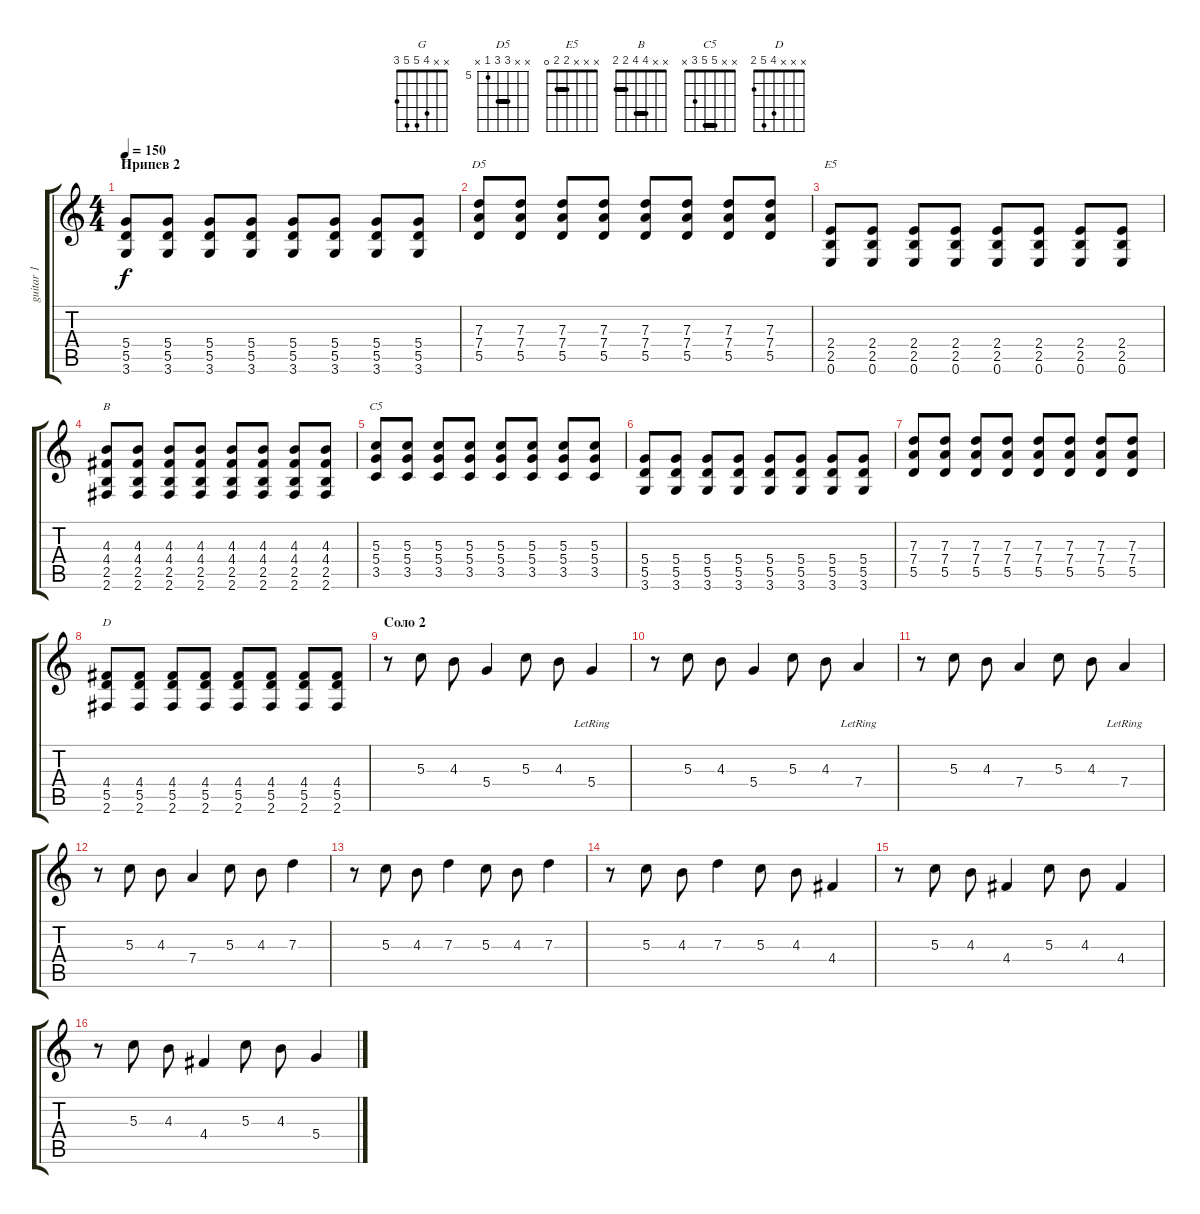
\track ("guitar 1" "guitar 1") {instrument overdrivenguitar}
\staff {score tabs}
\tuning (E4 B3 G3 D3 A2 E2) {hide}
\chord ("G" x x 4 5 5 3)
\chord ("D5" x x 7 7 5 x) {firstfret 5 barre 7}
\chord ("E5" x x x 2 2 0) {barre 2}
\chord ("B" x x 4 4 2 2) {barre (2 4)}
\chord ("C5" x x 5 5 3 x) {barre 5}
\chord ("D" x x x 4 5 2)
\ts (4 4)
\section ("" "Припев 2")
\tempo 150
\clef g2
\ks c
(5.4 5.5 3.6).8{ch "G" dy f} (5.4 5.5 3.6).8 (5.4 5.5 3.6).8 (5.4 5.5 3.6).8 (5.4 5.5 3.6).8 (5.4 5.5 3.6).8 (5.4 5.5 3.6).8 (5.4 5.5 3.6).8 |
(7.3 7.4 5.5).8{ch "D5"} (7.3 7.4 5.5).8 (7.3 7.4 5.5).8 (7.3 7.4 5.5).8 (7.3 7.4 5.5).8 (7.3 7.4 5.5).8 (7.3 7.4 5.5).8 (7.3 7.4 5.5).8 |
(2.4 2.5 0.6).8{ch "E5"} (2.4 2.5 0.6).8 (2.4 2.5 0.6).8 (2.4 2.5 0.6).8 (2.4 2.5 0.6).8 (2.4 2.5 0.6).8 (2.4 2.5 0.6).8 (2.4 2.5 0.6).8 |
(4.3 4.4 2.5 2.6).8{ch "B"} (4.3 4.4 2.5 2.6).8 (4.3 4.4 2.5 2.6).8 (4.3 4.4 2.5 2.6).8 (4.3 4.4 2.5 2.6).8 (4.3 4.4 2.5 2.6).8 (4.3 4.4 2.5 2.6).8 (4.3 4.4 2.5 2.6).8 |
(5.3 5.4 3.5).8{ch "C5"} (5.3 5.4 3.5).8 (5.3 5.4 3.5).8 (5.3 5.4 3.5).8 (5.3 5.4 3.5).8 (5.3 5.4 3.5).8 (5.3 5.4 3.5).8 (5.3 5.4 3.5).8 |
(5.4 5.5 3.6).8 (5.4 5.5 3.6).8 (5.4 5.5 3.6).8 (5.4 5.5 3.6).8 (5.4 5.5 3.6).8 (5.4 5.5 3.6).8 (5.4 5.5 3.6).8 (5.4 5.5 3.6).8 |
(7.3 7.4 5.5).8 (7.3 7.4 5.5).8 (7.3 7.4 5.5).8 (7.3 7.4 5.5).8 (7.3 7.4 5.5).8 (7.3 7.4 5.5).8 (7.3 7.4 5.5).8 (7.3 7.4 5.5).8 |
(4.4 5.5 2.6).8{ch "D"} (4.4 5.5 2.6).8 (4.4 5.5 2.6).8 (4.4 5.5 2.6).8 (4.4 5.5 2.6).8 (4.4 5.5 2.6).8 (4.4 5.5 2.6).8 (4.4 5.5 2.6).8 |
\section ("" "Соло 2")
r.8 5.3.8 4.3.8 5.4.4 5.3.8 4.3.8 5.4{lr}.4 |
r.8 5.3.8 4.3.8 5.4.4 5.3.8 4.3.8 7.4{lr}.4 |
r.8 5.3.8 4.3.8 7.4.4 5.3.8 4.3.8 7.4{lr}.4 |
r.8 5.3.8 4.3.8 7.4.4 5.3.8 4.3.8 7.3.4 |
r.8 5.3.8 4.3.8 7.3.4 5.3.8 4.3.8 7.3.4 |
r.8 5.3.8 4.3.8 7.3.4 5.3.8 4.3.8 4.4.4 |
r.8 5.3.8 4.3.8 4.4.4 5.3.8 4.3.8 4.4.4 |
r.8 5.3.8 4.3.8 4.4.4 5.3.8 4.3.8 5.4.4
